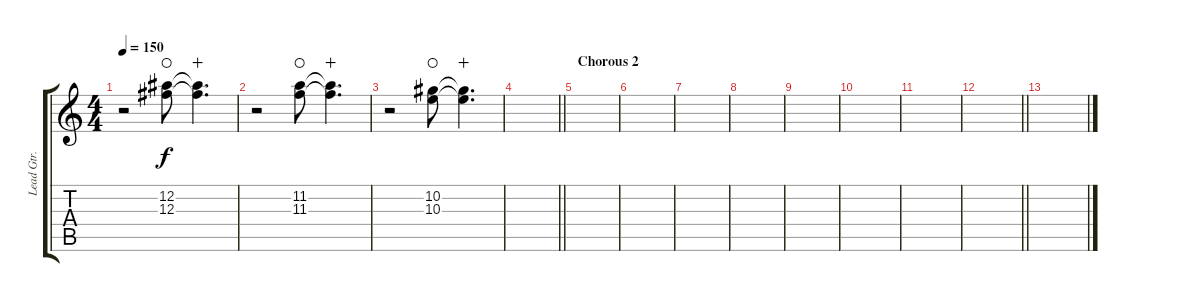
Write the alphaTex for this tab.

\track ("Lead Gtr. 1" "Lead Gtr. ") {instrument distortionguitar}
\staff {score tabs}
\tuning (Eb4 Bb3 Gb3 Db3 Ab2 Db2) {hide}
\ts (4 4)
\tempo 150
\clef g2
\ks c
r.2{dy f} (12.2 12.3).8{waho} (12.2{t} 12.3{t}).4{d wahc} |
r.2 (11.2 11.3).8{waho} (11.2{t} 11.3{t}).4{d wahc} |
r.2 (10.2 10.3).8{waho} (10.2{t} 10.3{t}).4{d wahc} |
\barLineRight lightlight
|
\section ("" "Chorous 2")
|
|
|
|
|
|
|
\barLineRight lightlight
|
\section ("" "")
